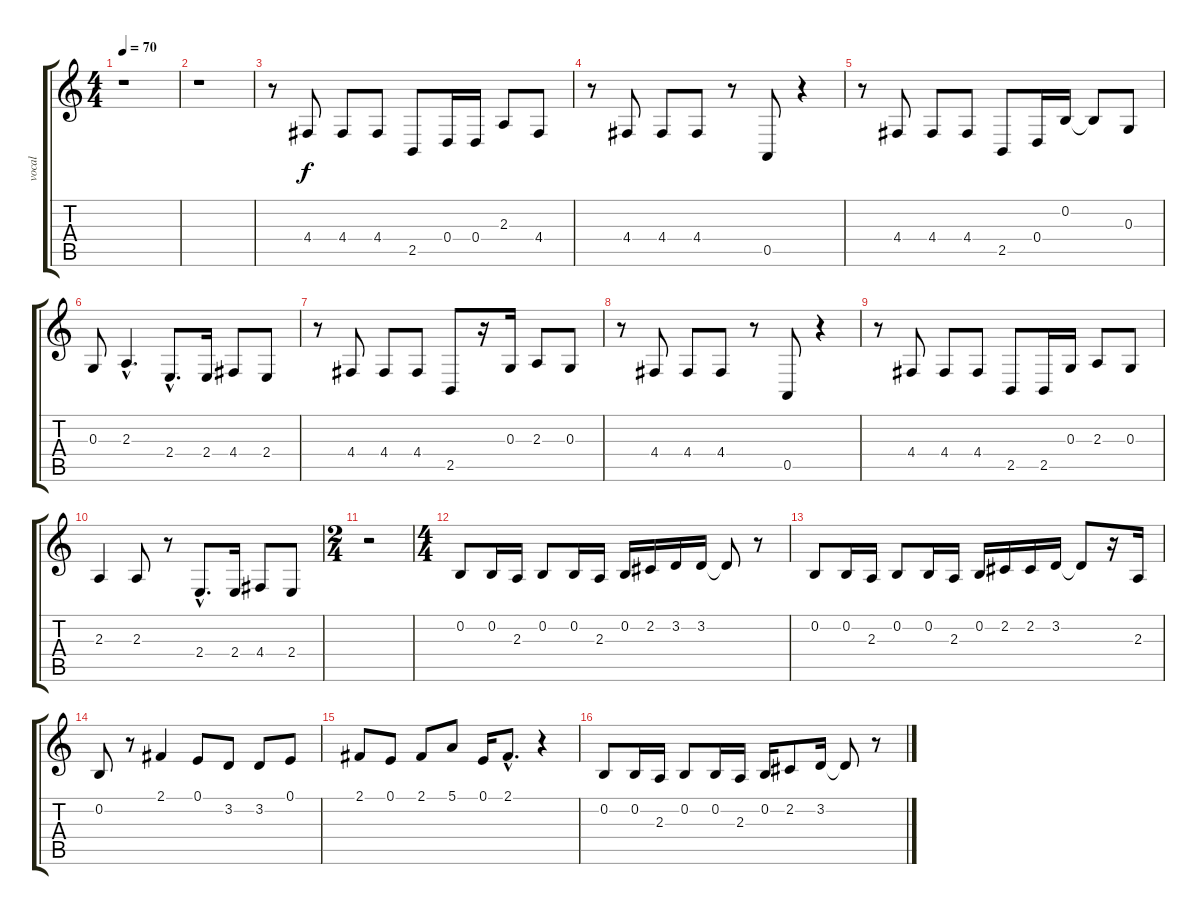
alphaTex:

\track ("vocal" "vocal") {instrument pad7halo}
\staff {score tabs}
\tuning (E4 B3 G3 D3 A2 E2) {hide}
\ts (4 4)
\tempo 70
\clef g2
\ks c
r.1{dy f instrument pad7halo} |
r.1 |
r.8 4.4.8 4.4.8 4.4.8 2.5.8 0.4.16 0.4.16 2.3.8 4.4.8 |
r.8 4.4.8 4.4.8 4.4.8 r.8 0.5.8 r.4 |
r.8 4.4.8 4.4.8 4.4.8 2.5.8 0.4.16 0.2.16 0.2{t}.8 0.3.8 |
0.3.8 2.3{hac}.4{d} 2.4{hac}.8{d} 2.4.16 4.4.8 2.4.8 |
r.8 4.4.8 4.4.8 4.4.8 2.5.8 r.16 0.3.16 2.3.8 0.3.8 |
r.8 4.4.8 4.4.8 4.4.8 r.8 0.5.8 r.4 |
r.8 4.4.8 4.4.8 4.4.8 2.5.8 2.5.16 0.3.16 2.3.8 0.3.8 |
2.3.4 2.3.8 r.8 2.4{hac}.8{d} 2.4.16 4.4.8 2.4.8 |
\ts (2 4)
r.2 |
\ts (4 4)
0.2.8 0.2.16 2.3.16 0.2.8 0.2.16 2.3.16 0.2.16 2.2.16 3.2.16 3.2.16 3.2{t}.8 r.8 |
0.2.8 0.2.16 2.3.16 0.2.8 0.2.16 2.3.16 0.2.16 2.2.16 2.2.16 3.2.16 3.2{t}.8 r.16 2.3.16 |
0.2.8 r.8 2.1.4 0.1.8 3.2.8 3.2.8 0.1.8 |
2.1.8 0.1.8 2.1.8 5.1.8 0.1.16 2.1{hac}.8{d} r.4 |
0.2.8 0.2.16 2.3.16 0.2.8 0.2.16 2.3.16 0.2.16 2.2.8 3.2.16 3.2{t}.8 r.8
